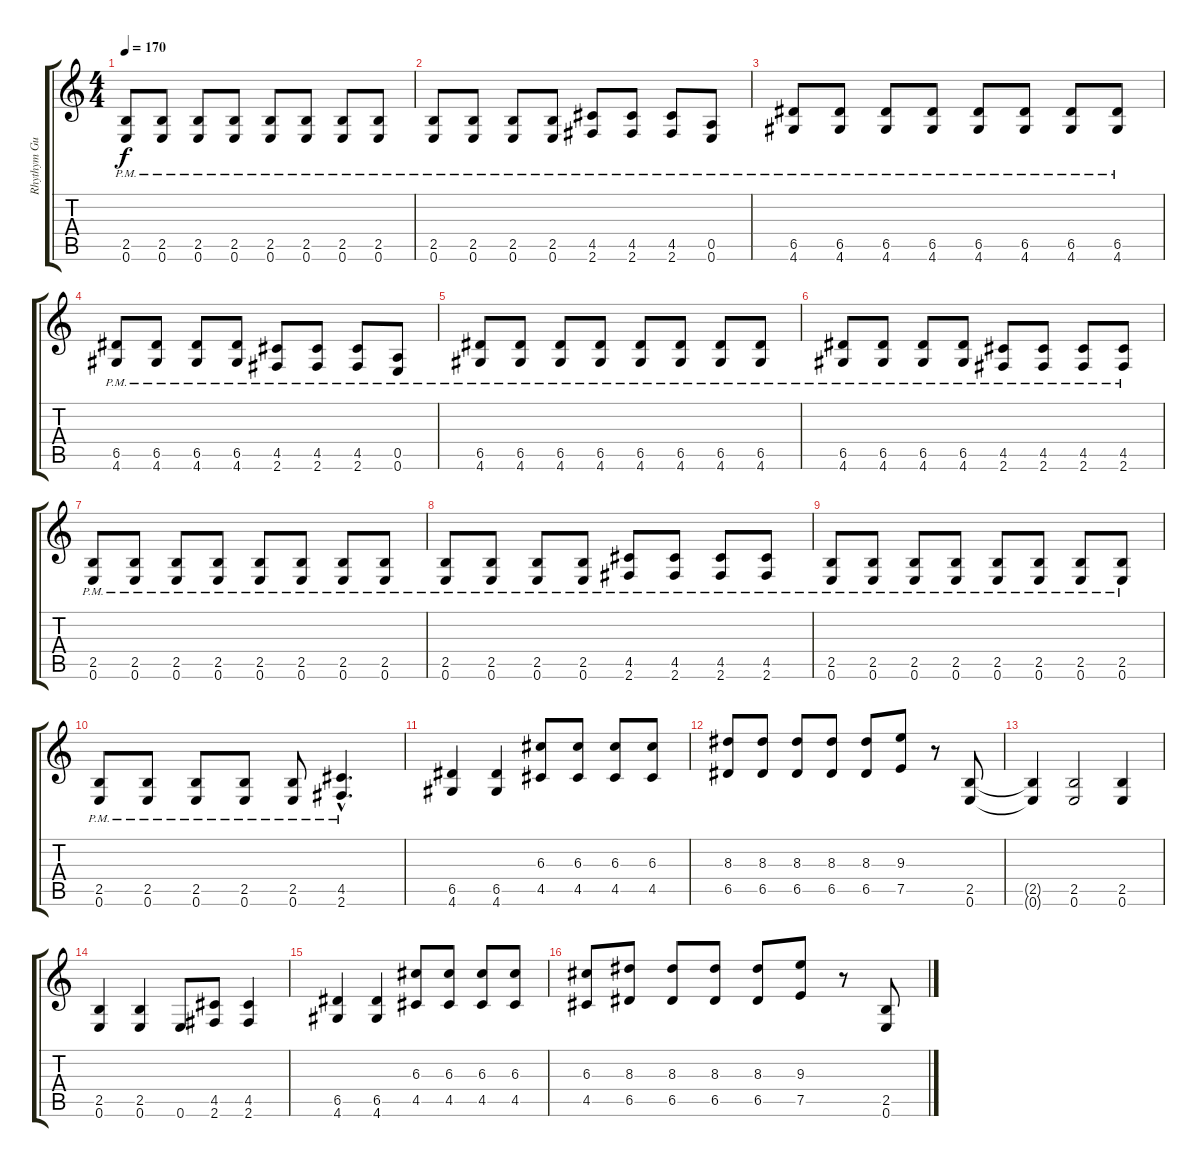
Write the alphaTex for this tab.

\track ("Rhythym Guitar" "Rhythym Gu") {instrument distortionguitar}
\staff {score tabs}
\tuning (E4 B3 G3 D3 A2 E2) {hide}
\ts (4 4)
\tempo 170
\clef g2
\ks c
(2.5{pm} 0.6{pm}).8{dy f} (2.5{pm} 0.6{pm}).8 (2.5{pm} 0.6{pm}).8 (2.5{pm} 0.6{pm}).8 (2.5{pm} 0.6{pm}).8 (2.5{pm} 0.6{pm}).8 (2.5{pm} 0.6{pm}).8 (2.5{pm} 0.6{pm}).8 |
(2.5{pm} 0.6{pm}).8 (2.5{pm} 0.6{pm}).8 (2.5{pm} 0.6{pm}).8 (2.5{pm} 0.6{pm}).8 (4.5{pm} 2.6{pm}).8 (4.5{pm} 2.6{pm}).8 (4.5{pm} 2.6{pm}).8 (0.5{pm} 0.6{pm}).8 |
(6.5{pm} 4.6{pm}).8 (6.5{pm} 4.6{pm}).8 (6.5{pm} 4.6{pm}).8 (6.5{pm} 4.6{pm}).8 (6.5{pm} 4.6{pm}).8 (6.5{pm} 4.6{pm}).8 (6.5{pm} 4.6{pm}).8 (6.5{pm} 4.6{pm}).8 |
(6.5{pm} 4.6{pm}).8 (6.5{pm} 4.6{pm}).8 (6.5{pm} 4.6{pm}).8 (6.5{pm} 4.6{pm}).8 (4.5{pm} 2.6{pm}).8 (4.5{pm} 2.6{pm}).8 (4.5{pm} 2.6{pm}).8 (0.5{pm} 0.6{pm}).8 |
(6.5{pm} 4.6{pm}).8 (6.5{pm} 4.6{pm}).8 (6.5{pm} 4.6{pm}).8 (6.5{pm} 4.6{pm}).8 (6.5{pm} 4.6{pm}).8 (6.5{pm} 4.6{pm}).8 (6.5{pm} 4.6{pm}).8 (6.5{pm} 4.6{pm}).8 |
(6.5{pm} 4.6{pm}).8 (6.5{pm} 4.6{pm}).8 (6.5{pm} 4.6{pm}).8 (6.5{pm} 4.6{pm}).8 (4.5{pm} 2.6{pm}).8 (4.5{pm} 2.6{pm}).8 (4.5{pm} 2.6{pm}).8 (4.5{pm} 2.6{pm}).8 |
(2.5{pm} 0.6{pm}).8 (2.5{pm} 0.6{pm}).8 (2.5{pm} 0.6{pm}).8 (2.5{pm} 0.6{pm}).8 (2.5{pm} 0.6{pm}).8 (2.5{pm} 0.6{pm}).8 (2.5{pm} 0.6{pm}).8 (2.5{pm} 0.6{pm}).8 |
(2.5{pm} 0.6{pm}).8 (2.5{pm} 0.6{pm}).8 (2.5{pm} 0.6{pm}).8 (2.5{pm} 0.6{pm}).8 (4.5{pm} 2.6{pm}).8 (4.5{pm} 2.6{pm}).8 (4.5{pm} 2.6{pm}).8 (4.5{pm} 2.6{pm}).8 |
(2.5{pm} 0.6{pm}).8 (2.5{pm} 0.6{pm}).8 (2.5{pm} 0.6{pm}).8 (2.5{pm} 0.6{pm}).8 (2.5{pm} 0.6{pm}).8 (2.5{pm} 0.6{pm}).8 (2.5{pm} 0.6{pm}).8 (2.5{pm} 0.6{pm}).8 |
(2.5{pm} 0.6{pm}).8 (2.5{pm} 0.6{pm}).8 (2.5{pm} 0.6{pm}).8 (2.5{pm} 0.6{pm}).8 (2.5{pm} 0.6{pm}).8 (4.5{hac pm} 2.6{hac pm}).4{d} |
(6.5 4.6).4 (6.5 4.6).4 (6.3 4.5).8 (6.3 4.5).8 (6.3 4.5).8 (6.3 4.5).8 |
(8.3 6.5).8 (8.3 6.5).8 (8.3 6.5).8 (8.3 6.5).8 (8.3 6.5).8 (9.3 7.5).8 r.8 (2.5 0.6).8 |
(2.5{t} 0.6{t}).4 (2.5 0.6).2 (2.5 0.6).4 |
(2.5 0.6).4 (2.5 0.6).4 0.6.8 (4.5 2.6).8 (4.5 2.6).4 |
(6.5 4.6).4 (6.5 4.6).4 (6.3 4.5).8 (6.3 4.5).8 (6.3 4.5).8 (6.3 4.5).8 |
(6.3 4.5).8 (8.3 6.5).8 (8.3 6.5).8 (8.3 6.5).8 (8.3 6.5).8 (9.3 7.5).8 r.8 (2.5 0.6).8
